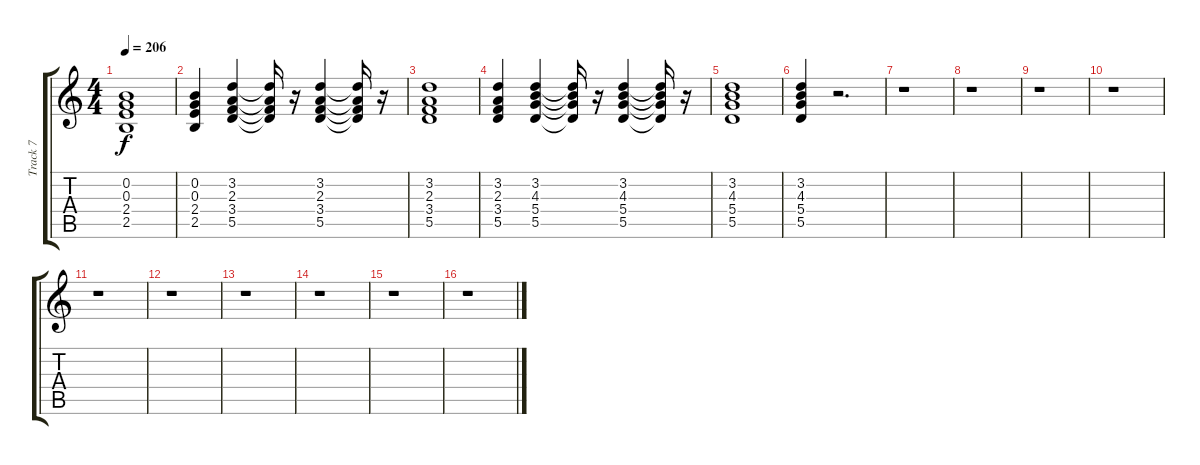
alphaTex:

\track ("Track 7" "Track 7") {instrument acousticguitarnylon}
\staff {score tabs}
\tuning (E4 B3 G3 D3 A2 E2) {hide}
\ts (4 4)
\tempo 206
\clef g2
\ks c
(0.2 0.3 2.4 2.5).1{dy f} |
(0.2 0.3 2.4 2.5).4 (3.2 2.3 3.4 5.5).4 (3.2{t} 2.3{t} 3.4{t} 5.5{t}).16 r.16 (3.2 2.3 3.4 5.5).4 (3.2{t} 2.3{t} 3.4{t} 5.5{t}).16 r.16 |
(3.2 2.3 3.4 5.5).1 |
(3.2 2.3 3.4 5.5).4 (3.2 4.3 5.4 5.5).4 (3.2{t} 4.3{t} 5.4{t} 5.5{t}).16 r.16 (3.2 4.3 5.4 5.5).4 (3.2{t} 4.3{t} 5.4{t} 5.5{t}).16 r.16 |
(3.2 4.3 5.4 5.5).1 |
(3.2 4.3 5.4 5.5).4 r.2{d} |
r.1 |
r.1 |
r.1 |
r.1 |
r.1 |
r.1 |
r.1 |
r.1 |
r.1 |
r.1
